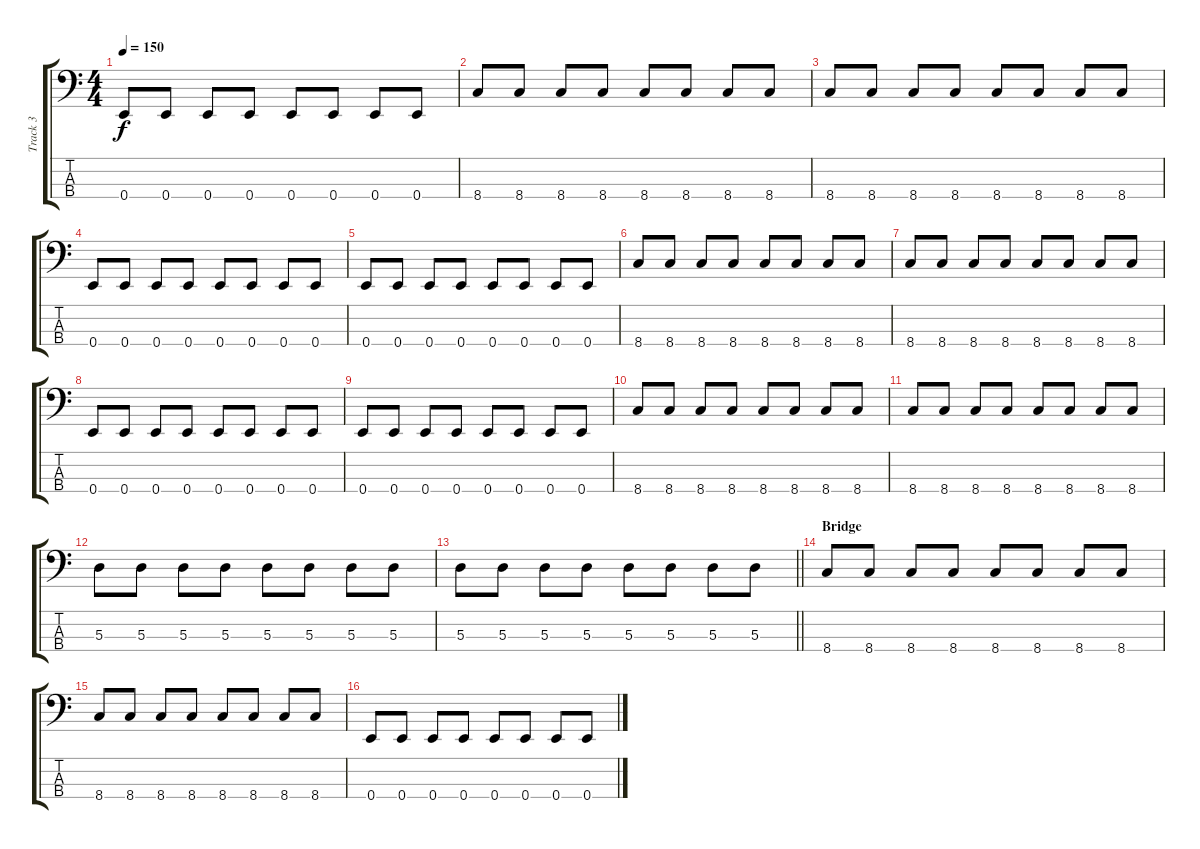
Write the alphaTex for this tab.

\track ("Track 3" "Track 3") {instrument electricbassfinger}
\staff {score tabs}
\tuning (G2 D2 A1 E1) {hide}
\ts (4 4)
\tempo 150
\clef f4
\ks c
0.4.8{dy f} 0.4.8 0.4.8 0.4.8 0.4.8 0.4.8 0.4.8 0.4.8 |
8.4.8 8.4.8 8.4.8 8.4.8 8.4.8 8.4.8 8.4.8 8.4.8 |
8.4.8 8.4.8 8.4.8 8.4.8 8.4.8 8.4.8 8.4.8 8.4.8 |
0.4.8 0.4.8 0.4.8 0.4.8 0.4.8 0.4.8 0.4.8 0.4.8 |
0.4.8 0.4.8 0.4.8 0.4.8 0.4.8 0.4.8 0.4.8 0.4.8 |
8.4.8 8.4.8 8.4.8 8.4.8 8.4.8 8.4.8 8.4.8 8.4.8 |
8.4.8 8.4.8 8.4.8 8.4.8 8.4.8 8.4.8 8.4.8 8.4.8 |
0.4.8 0.4.8 0.4.8 0.4.8 0.4.8 0.4.8 0.4.8 0.4.8 |
0.4.8 0.4.8 0.4.8 0.4.8 0.4.8 0.4.8 0.4.8 0.4.8 |
8.4.8 8.4.8 8.4.8 8.4.8 8.4.8 8.4.8 8.4.8 8.4.8 |
8.4.8 8.4.8 8.4.8 8.4.8 8.4.8 8.4.8 8.4.8 8.4.8 |
5.3.8 5.3.8 5.3.8 5.3.8 5.3.8 5.3.8 5.3.8 5.3.8 |
\barLineRight lightlight
5.3.8 5.3.8 5.3.8 5.3.8 5.3.8 5.3.8 5.3.8 5.3.8 |
\section ("" "Bridge")
8.4.8 8.4.8 8.4.8 8.4.8 8.4.8 8.4.8 8.4.8 8.4.8 |
8.4.8 8.4.8 8.4.8 8.4.8 8.4.8 8.4.8 8.4.8 8.4.8 |
0.4.8 0.4.8 0.4.8 0.4.8 0.4.8 0.4.8 0.4.8 0.4.8
